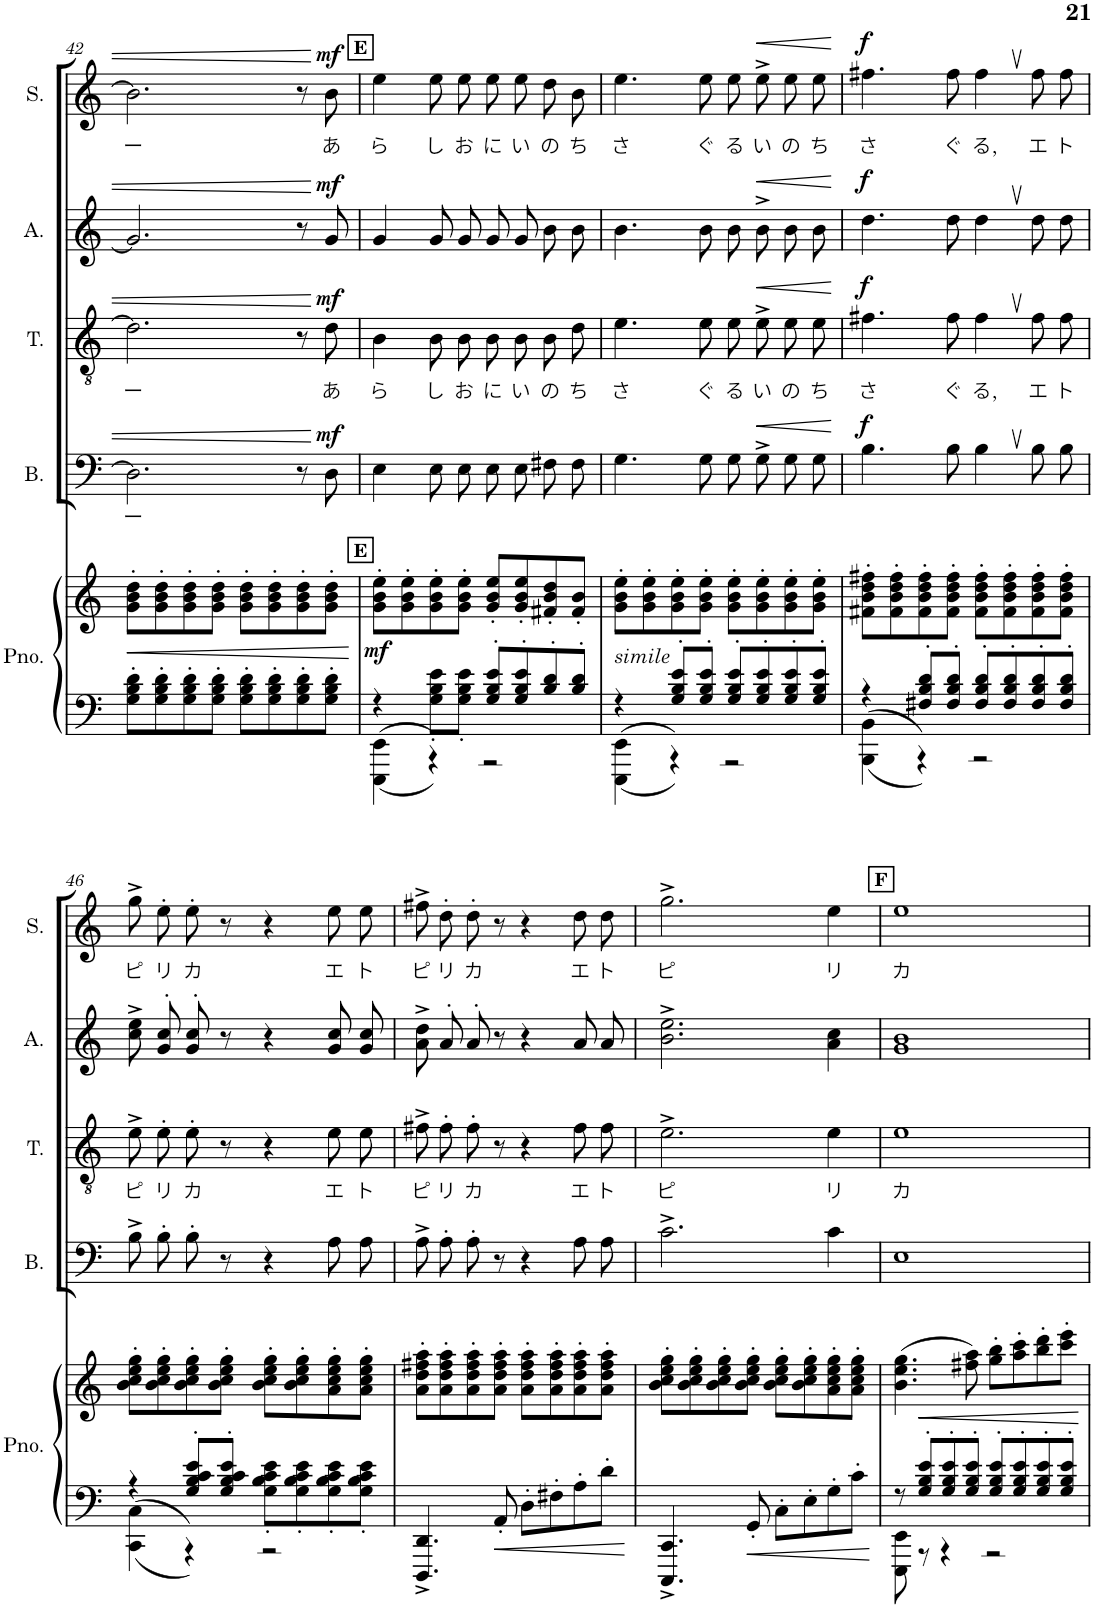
**kern	**kern	**dynam	**kern	**text	**dynam	**kern	**text	**dynam	**kern	**dynam	**kern	**text	**dynam
*part5	*part5	*part5	*part4	*part4	*part4	*part3	*part3	*part3	*part2	*part2	*part1	*part1	*part1
*staff6	*staff5	*staff5/6	*staff4	*staff4	*staff4	*staff3	*staff3	*staff3	*staff2	*staff2	*staff1	*staff1	*staff1
*I"Piano	*	*	*I"Bass	*	*	*I"Tenor	*	*	*I"Alto	*	*I"Soprano	*	*
*I'Pno.	*	*	*I'B.	*	*	*I'T.	*	*	*I'A.	*	*I'S.	*	*
!!LO:PB:g=z
*clefF4	*clefG2	*	*clefF4	*	*	*clefGv2	*	*	*clefG2	*	*clefG2	*	*
*k[]	*k[]	*	*k[]	*	*	*k[]	*	*	*k[]	*	*k[]	*	*
*M4/4	*M4/4	*	*M4/4	*	*	*M4/4	*	*	*M4/4	*	*M4/4	*	*
=42	=42	=42	=42	=42	=42	=42	=42	=42	=42	=42	=42	=42	=42
!	!	!LO:HP:b	!	!LO:LY:b	!	!	!LO:LY:b	!	!	!	!	!LO:LY:b	!
8G\' 8B\' 8d\'L	8g\' 8b\' 8dd\'L	<	2.D\]	ー	.	2.d\]	ー	.	2.g/]	.	2.b\]	ー	.
8G\' 8B\' 8d\'	8g\' 8b\' 8dd\'	.	.	.	.	.	.	.	.	.	.	.	.
8G\' 8B\' 8d\'	8g\' 8b\' 8dd\'	.	.	.	.	.	.	.	.	.	.	.	.
8G\' 8B\' 8d\'J	8g\' 8b\' 8dd\'J	.	.	.	.	.	.	.	.	.	.	.	.
8G\' 8B\' 8d\'L	8g\' 8b\' 8dd\'L	.	.	.	.	.	.	.	.	.	.	.	.
8G\' 8B\' 8d\'	8g\' 8b\' 8dd\'	.	.	.	.	.	.	.	.	.	.	.	.
8G\' 8B\' 8d\'	8g\' 8b\' 8dd\'	.	8r	.	.	8r	.	.	8r	.	8r	.	.
!	!	!	!	!	!LO:DY:a	!	!LO:LY:b	!LO:DY:a	!	!LO:DY:a	!	!LO:LY:b	!LO:DY:a
8G\' 8B\' 8d\'J	8g\' 8b\' 8dd\'J	.	8D\	.	mf	8d\	あ	mf	8g/	mf	8b\	あ	mf
.	.	[	.	.	.	.	.	.	.	.	.	.	.
!!LO:REH:place=s1:a:B:cj:fs=9:t=E
!!LO:REH:place=s5:a:B:cj:fs=9:t=E
=43	=43	=43	=43	=43	=43	=43	=43	=43	=43	=43	=43	=43	=43
*^	*	*	*	*	*	*	*	*	*	*	*	*	*
!	!	!	!LO:DY:b	!	!	!	!	!LO:LY:b	!	!	!	!	!LO:LY:b	!
4r	4EEE\ 4EE\	8g\' 8b\' 8ee\'L	mf	4E\	.	.	4B\	ら	.	4g/	.	4ee\	ら	.
.	.	8g\' 8b\' 8ee\'	.	.	.	.	.	.	.	.	.	.	.	.
!	!	!	!	!	!	!	!	!LO:LY:b	!	!	!	!	!LO:LY:b	!
8G\' 8B\' 8e\'L	4rDD	8g\' 8b\' 8ee\'	.	8E\L	.	.	8B\L	し	.	8g/L	.	8ee\L	し	.
!	!	!	!	!	!	!	!	!LO:LY:b	!	!	!	!	!LO:LY:b	!
8G\' 8B\' 8e\'J	.	8g\' 8b\' 8ee\'J	.	8E\J	.	.	8B\J	お	.	8g/J	.	8ee\J	お	.
!	!	!	!	!	!	!	!	!LO:LY:b	!	!	!	!	!LO:LY:b	!
8G/'> 8B/'> 8e/'>L	2rCC	8g/'< 8b/'< 8ee/'<L	.	8E\L	.	.	8B\L	に	.	8g/L	.	8ee\L	に	.
!	!	!	!	!	!	!	!	!LO:LY:b	!	!	!	!	!LO:LY:b	!
8G/'> 8B/'> 8e/'>	.	8g/'< 8b/'< 8ee/'<	.	8E\J	.	.	8B\J	い	.	8g/J	.	8ee\J	い	.
!	!	!	!	!	!	!	!	!LO:LY:b	!	!	!	!	!LO:LY:b	!
8B/'> 8d/'>	.	8f#X/'< 8b/'< 8dd/'<	.	8F#X\L	.	.	8B\L	の	.	8b\L	.	8dd\L	の	.
!	!	!	!	!	!	!	!	!LO:LY:b	!	!	!	!	!LO:LY:b	!
8B/'> 8d/'>J	.	8f#/'< 8b/'<J	.	8F#\J	.	.	8d\J	ち	.	8b\J	.	8b\J	ち	.
=44	=44	=44	=44	=44	=44	=44	=44	=44	=44	=44	=44	=44	=44	=44
!LO:TX:a:i:t=simile	!	!	!	!	!	!	!	!	!	!	!	!	!	!
!	!	!	!	!	!	!	!	!LO:LY:b	!	!	!	!	!LO:LY:b	!
4r	4EEE\ 4EE\	8g\' 8b\' 8ee\'L	.	4.G\	.	.	4.e\	さ	.	4.b\	.	4.ee\	さ	.
.	.	8g\' 8b\' 8ee\'	.	.	.	.	.	.	.	.	.	.	.	.
8G/'> 8B/'> 8e/'>L	4rDD	8g\' 8b\' 8ee\'	.	.	.	.	.	.	.	.	.	.	.	.
!	!	!	!	!	!	!	!	!LO:LY:b	!	!	!	!	!LO:LY:b	!
8G/'> 8B/'> 8e/'>J	.	8g\' 8b\' 8ee\'J	.	8G\	.	.	8e\	ぐ	.	8b\	.	8ee\	ぐ	.
!	!	!	!	!	!	!	!	!LO:LY:b	!	!	!	!	!LO:LY:b	!
8G/'> 8B/'> 8e/'>L	2rCC	8g\' 8b\' 8ee\'L	.	8G\L	.	.	8e\L	る	.	8b\L	.	8ee\L	る	.
!	!	!	!	!	!	!LO:HP:b	!	!LO:LY:b	!LO:HP:b	!	!LO:HP:b	!	!LO:LY:b	!LO:HP:b
8G/'> 8B/'> 8e/'>	.	8g\' 8b\' 8ee\'	.	8G^\J	.	<	8e^\J	い	<	8b^\J	<	8ee^\J	い	<
!	!	!	!	!	!	!	!	!LO:LY:b	!	!	!	!	!LO:LY:b	!
8G/'> 8B/'> 8e/'>	.	8g\' 8b\' 8ee\'	.	8G\L	.	.	8e\L	の	.	8b\L	.	8ee\L	の	.
!	!	!	!	!	!	!	!	!LO:LY:b	!	!	!	!	!LO:LY:b	!
8G/'> 8B/'> 8e/'>J	.	8g\' 8b\' 8ee\'J	.	8G\J	.	.	8e\J	ち	.	8b\J	.	8ee\J	ち	.
*v	*v	*	*	*	*	*	*	*	*	*	*	*	*	*
.	.	.	.	.	[	.	.	[	.	[	.	.	[
=45	=45	=45	=45	=45	=45	=45	=45	=45	=45	=45	=45	=45	=45
*^	*	*	*	*	*	*	*	*	*	*	*	*	*
!	!	!	!	!	!	!LO:DY:a	!	!LO:LY:b	!LO:DY:a	!	!LO:DY:a	!	!LO:LY:b	!LO:DY:a
4r	4BBB\ 4BB\	8f#X\' 8b\' 8dd\' 8ff#X\'L	.	4.B\	.	f	4.f#X\	さ	f	4.dd\	f	4.ff#X\	さ	f
.	.	8f#\' 8b\' 8dd\' 8ff#\'	.	.	.	.	.	.	.	.	.	.	.	.
8F#X/' 8B/' 8d/'L	4rDD	8f#\' 8b\' 8dd\' 8ff#\'	.	.	.	.	.	.	.	.	.	.	.	.
!	!	!	!	!	!	!	!	!LO:LY:b	!	!	!	!	!LO:LY:b	!
8F#/' 8B/' 8d/'J	.	8f#\' 8b\' 8dd\' 8ff#\'J	.	8B\	.	.	8f#\	ぐ	.	8dd\	.	8ff#\	ぐ	.
!	!	!	!	!	!	!	!	!LO:LY:b	!	!	!	!	!LO:LY:b	!
8F#/' 8B/' 8d/'L	2rDD	8f#\' 8b\' 8dd\' 8ff#\'L	.	4B,\	.	.	4f#,\	る,	.	4dd,\	.	4ff#,\	る,	.
8F#/' 8B/' 8d/'	.	8f#\' 8b\' 8dd\' 8ff#\'	.	.	.	.	.	.	.	.	.	.	.	.
!	!	!	!	!	!	!	!	!LO:LY:b	!	!	!	!	!LO:LY:b	!
8F#/' 8B/' 8d/'	.	8f#\' 8b\' 8dd\' 8ff#\'	.	8B\L	.	.	8f#\L	エ	.	8dd\L	.	8ff#\L	エ	.
!	!	!	!	!	!	!	!	!LO:LY:b	!	!	!	!	!LO:LY:b	!
8F#/' 8B/' 8d/'J	.	8f#\' 8b\' 8dd\' 8ff#\'J	.	8B\J	.	.	8f#\J	ト	.	8dd\J	.	8ff#\J	ト	.
!!LO:LB:g=z
=46	=46	=46	=46	=46	=46	=46	=46	=46	=46	=46	=46	=46	=46	=46
!	!	!	!	!	!	!	!	!LO:LY:b	!	!	!	!	!LO:LY:b	!
4r	4CC\ 4C\	8b\' 8cc\' 8ee\' 8gg\'L	.	8B^\L	.	.	8e^\L	ピ	.	8cc^\ 8ee^\L	.	8gg^\L	ピ	.
!	!	!	!	!	!	!	!	!LO:LY:b	!	!	!	!	!LO:LY:b	!
.	.	8b\' 8cc\' 8ee\' 8gg\'	.	8B'\J	.	.	8e'\J	リ	.	8g'>\ 8cc'>\J	.	8ee'\J	リ	.
!	!	!	!	!	!	!	!	!LO:LY:b	!	!	!	!	!LO:LY:b	!
8G/' 8B/' 8c/' 8e/'L	4rDD	8b\' 8cc\' 8ee\' 8gg\'	.	8B'\	.	.	8e'\	カ	.	8g/'> 8cc/'>	.	8ee'\	カ	.
8G/' 8B/' 8c/' 8e/'J	.	8b\' 8cc\' 8ee\' 8gg\'J	.	8r	.	.	8r	.	.	8r	.	8r	.	.
8G\' 8B\' 8c\' 8e\'L	2rDD	8b\' 8cc\' 8ee\' 8gg\'L	.	4r	.	.	4r	.	.	4r	.	4r	.	.
8G\' 8B\' 8c\' 8e\'	.	8b\' 8cc\' 8ee\' 8gg\'	.	.	.	.	.	.	.	.	.	.	.	.
!	!	!	!	!	!	!	!	!LO:LY:b	!	!	!	!	!LO:LY:b	!
8G\' 8B\' 8c\' 8e\'	.	8a\' 8cc\' 8ee\' 8gg\'	.	8A\L	.	.	8e\L	エ	.	8g/ 8cc/L	.	8ee\L	エ	.
!	!	!	!	!	!	!	!	!LO:LY:b	!	!	!	!	!LO:LY:b	!
8G\' 8B\' 8c\' 8e\'J	.	8a\' 8cc\' 8ee\' 8gg\'J	.	8A\J	.	.	8e\J	ト	.	8g/ 8cc/J	.	8ee\J	ト	.
*v	*v	*	*	*	*	*	*	*	*	*	*	*	*	*
=47	=47	=47	=47	=47	=47	=47	=47	=47	=47	=47	=47	=47	=47
!	!	!	!	!	!	!	!LO:LY:b	!	!	!	!	!LO:LY:b	!
4.DDD/^ 4.DD/^	8a\' 8dd\' 8ff#X\' 8aa\'L	.	8A^\L	.	.	8f#X^\L	ピ	.	8a^/ 8dd^/L	.	8ff#X^\L	ピ	.
!	!	!	!	!	!	!	!LO:LY:b	!	!	!	!	!LO:LY:b	!
.	8a\' 8dd\' 8ff#\' 8aa\'	.	8A'\J	.	.	8f#'\J	リ	.	8a'>/J	.	8dd'\J	リ	.
!	!	!	!	!	!	!	!LO:LY:b	!	!	!	!	!LO:LY:b	!
.	8a\' 8dd\' 8ff#\' 8aa\'	.	8A'\	.	.	8f#'\	カ	.	8a'>/	.	8dd'\	カ	.
8AA'/	8a\' 8dd\' 8ff#\' 8aa\'J	.	8r	.	.	8r	.	.	8r	.	8r	.	.
8D'\L	8a\' 8dd\' 8ff#\' 8aa\'L	.	4r	.	.	4r	.	.	4r	.	4r	.	.
8F#X'\	8a\' 8dd\' 8ff#\' 8aa\'	.	.	.	.	.	.	.	.	.	.	.	.
!	!	!	!	!	!	!	!LO:LY:b	!	!	!	!	!LO:LY:b	!
8A'\	8a\' 8dd\' 8ff#\' 8aa\'	.	8A\L	.	.	8f#\L	エ	.	8a/L	.	8dd\L	エ	.
!	!	!	!	!	!	!	!LO:LY:b	!	!	!	!	!LO:LY:b	!
8d'\J	8a\' 8dd\' 8ff#\' 8aa\'J	.	8A\J	.	.	8f#\J	ト	.	8a/J	.	8dd\J	ト	.
=48	=48	=48	=48	=48	=48	=48	=48	=48	=48	=48	=48	=48	=48
!	!	!	!	!	!	!	!LO:LY:b	!	!	!	!	!LO:LY:b	!
4.CCC/^ 4.CC/^	8b\' 8cc\' 8ee\' 8gg\'L	.	2.c^\	.	.	2.e^\	ピ	.	2.b\^ 2.ee\^	.	2.gg^\	ピ	.
.	8b\' 8cc\' 8ee\' 8gg\'	.	.	.	.	.	.	.	.	.	.	.	.
.	8b\' 8cc\' 8ee\' 8gg\'	.	.	.	.	.	.	.	.	.	.	.	.
8GG'/	8b\' 8cc\' 8ee\' 8gg\'J	.	.	.	.	.	.	.	.	.	.	.	.
8C'\L	8b\' 8cc\' 8ee\' 8gg\'L	.	.	.	.	.	.	.	.	.	.	.	.
8E'\	8b\' 8cc\' 8ee\' 8gg\'	.	.	.	.	.	.	.	.	.	.	.	.
!	!	!	!	!	!	!	!LO:LY:b	!	!	!	!	!LO:LY:b	!
8G'\	8a\' 8cc\' 8ee\' 8gg\'	.	4c\	.	.	4e\	リ	.	4a\ 4cc\	.	4ee\	リ	.
8c'\J	8a\' 8cc\' 8ee\' 8gg\'J	.	.	.	.	.	.	.	.	.	.	.	.
!!LO:REH:place=s1:a:B:cj:fs=9:t=F
=49	=49	=49	=49	=49	=49	=49	=49	=49	=49	=49	=49	=49	=49
*^	*	*	*	*	*	*	*	*	*	*	*	*	*
!	!	!	!	!	!	!	!	!LO:LY:b	!	!	!	!	!LO:LY:b	!
8r	8EEE\ 8EE\	(4.b\ 4.ee\ 4.gg\	.	1E	.	.	1e	カ	.	1g 1b	.	1ee	カ	.
8G/' 8B/' 8e/'L	8rCC	.	.	.	.	.	.	.	.	.	.	.	.	.
8G/' 8B/' 8e/'	4rDD	.	.	.	.	.	.	.	.	.	.	.	.	.
8G/' 8B/' 8e/'J	.	8ff#X\ 8aa\)	.	.	.	.	.	.	.	.	.	.	.	.
8G/' 8B/' 8e/'L	2rCC	8gg\' 8bb\'L	.	.	.	.	.	.	.	.	.	.	.	.
8G/' 8B/' 8e/'	.	8aa\' 8ccc\'	.	.	.	.	.	.	.	.	.	.	.	.
8G/' 8B/' 8e/'	.	8bb\' 8ddd\'	.	.	.	.	.	.	.	.	.	.	.	.
8G/' 8B/' 8e/'J	.	8ccc\' 8eee\'J	.	.	.	.	.	.	.	.	.	.	.	.
*v	*v	*	*	*	*	*	*	*	*	*	*	*	*	*
=	=	=	=	=	=	=	=	=	=	=	=	=	=
*-	*-	*-	*-	*-	*-	*-	*-	*-	*-	*-	*-	*-	*-
